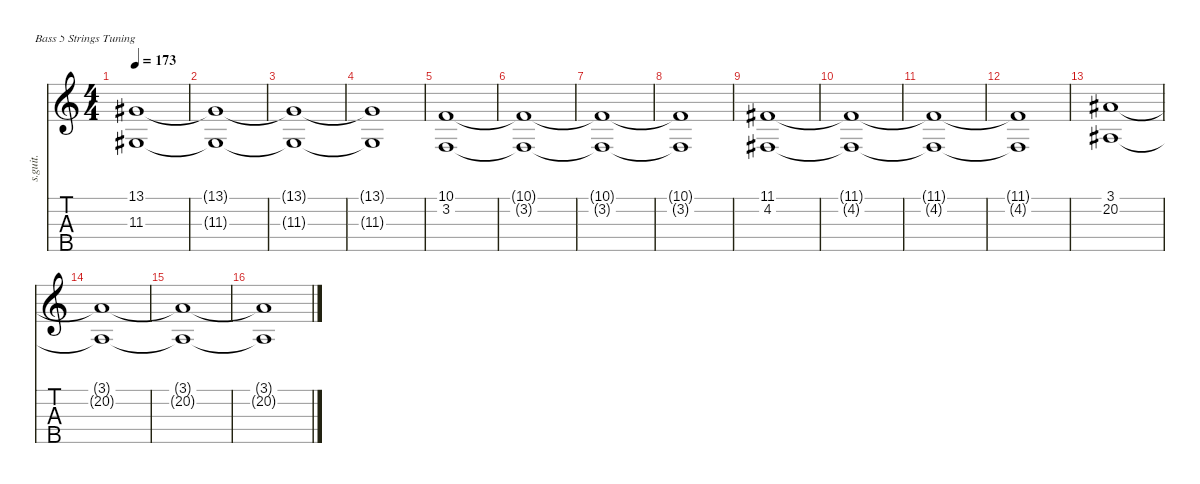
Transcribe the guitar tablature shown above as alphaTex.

\defaultSystemsLayout 4
\hideDynamics
\bracketExtendMode nobrackets
\track ("Synthetizer #3 (Left Hand)" "s.guit.") {instrument lead1square}
\staff {score tabs}
\tuning (G2 D2 A1 E1 B0)
\displaytranspose 12
\ts (4 4)
\tempo 173
\clef g2
\ks c
(13.1{acc #} 11.3{acc #}).1{lyrics (0 "") lyrics (1 "") lyrics (2 "") lyrics (3 "") lyrics (4 "") dy p} |
(11.3{t acc #} 13.1{t acc #}).1{lyrics (0 "") lyrics (1 "") lyrics (2 "") lyrics (3 "") lyrics (4 "")} |
(11.3{t acc #} 13.1{t acc #}).1{lyrics (0 "") lyrics (1 "") lyrics (2 "") lyrics (3 "") lyrics (4 "")} |
(11.3{t acc #} 13.1{t acc #}).1{lyrics (0 "") lyrics (1 "") lyrics (2 "") lyrics (3 "") lyrics (4 "")} |
(3.2 10.1).1{lyrics (0 "") lyrics (1 "") lyrics (2 "") lyrics (3 "") lyrics (4 "")} |
(3.2{t} 10.1{t}).1{lyrics (0 "") lyrics (1 "") lyrics (2 "") lyrics (3 "") lyrics (4 "")} |
(3.2{t} 10.1{t}).1{lyrics (0 "") lyrics (1 "") lyrics (2 "") lyrics (3 "") lyrics (4 "")} |
(3.2{t} 10.1{t}).1{lyrics (0 "") lyrics (1 "") lyrics (2 "") lyrics (3 "") lyrics (4 "")} |
(4.2{acc #} 11.1{acc #}).1{lyrics (0 "") lyrics (1 "") lyrics (2 "") lyrics (3 "") lyrics (4 "")} |
(11.1{t acc #} 4.2{t acc #}).1{lyrics (0 "") lyrics (1 "") lyrics (2 "") lyrics (3 "") lyrics (4 "")} |
(11.1{t acc #} 4.2{t acc #}).1{lyrics (0 "") lyrics (1 "") lyrics (2 "") lyrics (3 "") lyrics (4 "")} |
(11.1{t acc #} 4.2{t acc #}).1{lyrics (0 "") lyrics (1 "") lyrics (2 "") lyrics (3 "") lyrics (4 "")} |
(3.1{acc #} 20.2{acc #}).1{lyrics (0 "") lyrics (1 "") lyrics (2 "") lyrics (3 "") lyrics (4 "")} |
(20.2{t acc #} 3.1{t acc #}).1{lyrics (0 "") lyrics (1 "") lyrics (2 "") lyrics (3 "") lyrics (4 "")} |
(20.2{t acc #} 3.1{t acc #}).1{lyrics (0 "") lyrics (1 "") lyrics (2 "") lyrics (3 "") lyrics (4 "")} |
(20.2{t acc #} 3.1{t acc #}).1{lyrics (0 "") lyrics (1 "") lyrics (2 "") lyrics (3 "") lyrics (4 "")}
